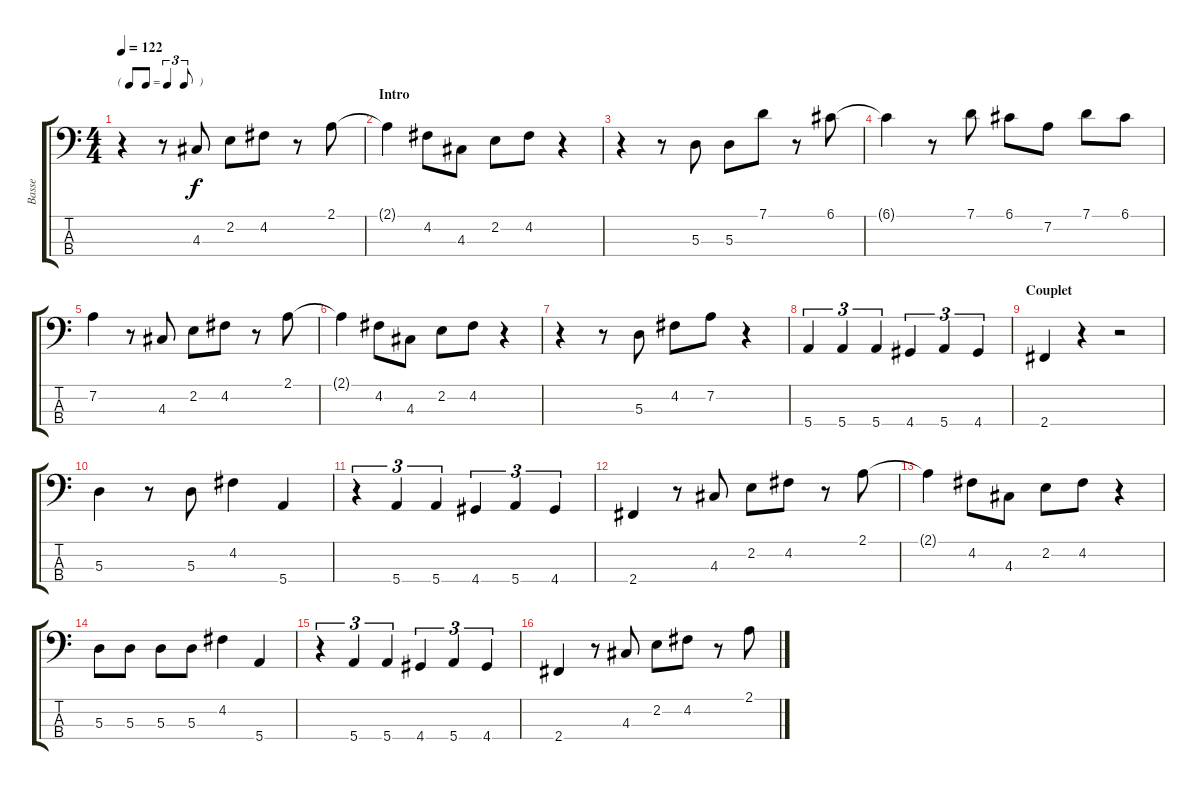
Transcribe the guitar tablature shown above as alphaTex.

\track ("Basse" "Basse") {instrument electricbasspick}
\staff {score tabs}
\tuning (G2 D2 A1 E1) {hide}
\ts (4 4)
\tf triplet8th
\tempo 122
\clef f4
\ks c
r.4{dy f instrument electricbasspick} r.8 4.3.8 2.2.8 4.2.8 r.8 2.1.8 |
\section ("" "Intro")
2.1{t}.4 4.2.8 4.3.8 2.2.8 4.2.8 r.4 |
r.4 r.8 5.3.8 5.3.8 7.1.8 r.8 6.1.8 |
6.1{t}.4 r.8 7.1.8 6.1.8 7.2.8 7.1.8 6.1.8 |
7.2.4 r.8 4.3.8 2.2.8 4.2.8 r.8 2.1.8 |
2.1{t}.4 4.2.8 4.3.8 2.2.8 4.2.8 r.4 |
r.4 r.8 5.3.8 4.2.8 7.2.8 r.4 |
5.4.4{tu (3 2)} 5.4.4{tu (3 2)} 5.4.4{tu (3 2)} 4.4.4{tu (3 2)} 5.4.4{tu (3 2)} 4.4.4{tu (3 2)} |
\section ("" "Couplet")
2.4.4 r.4 r.2 |
5.3.4 r.8 5.3.8 4.2.4 5.4.4 |
r.4{tu (3 2)} 5.4.4{tu (3 2)} 5.4.4{tu (3 2)} 4.4.4{tu (3 2)} 5.4.4{tu (3 2)} 4.4.4{tu (3 2)} |
2.4.4 r.8 4.3.8 2.2.8 4.2.8 r.8 2.1.8 |
2.1{t}.4 4.2.8 4.3.8 2.2.8 4.2.8 r.4 |
5.3.8 5.3.8 5.3.8 5.3.8 4.2.4 5.4.4 |
r.4{tu (3 2)} 5.4.4{tu (3 2)} 5.4.4{tu (3 2)} 4.4.4{tu (3 2)} 5.4.4{tu (3 2)} 4.4.4{tu (3 2)} |
2.4.4 r.8 4.3.8 2.2.8 4.2.8 r.8 2.1.8
